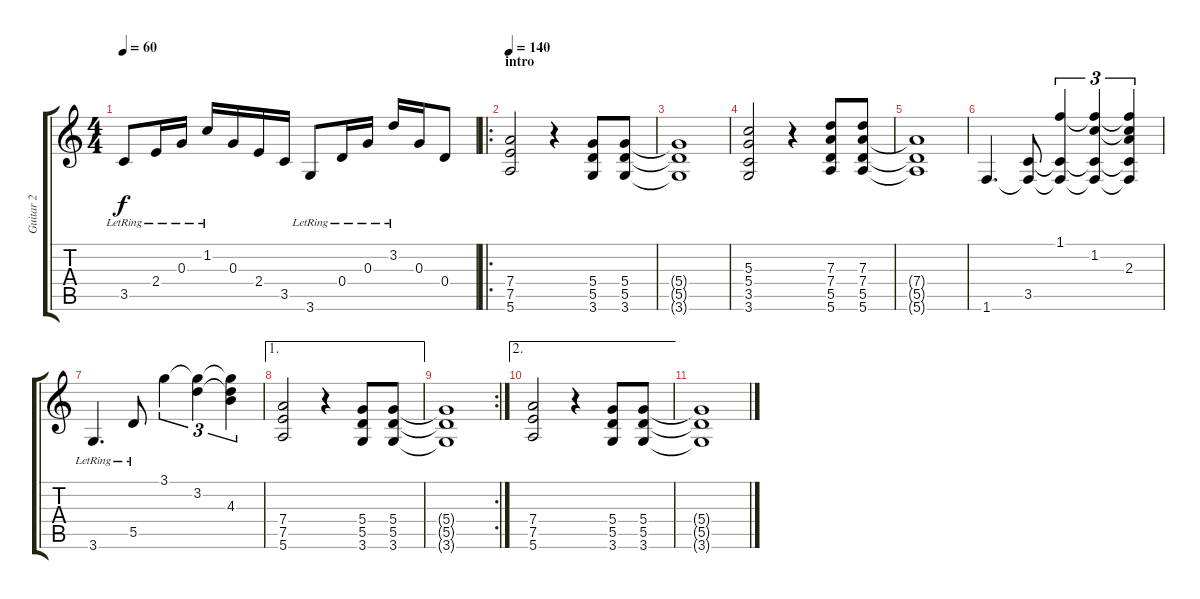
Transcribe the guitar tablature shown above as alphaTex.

\track ("Guitar 2" "Guitar 2") {instrument overdrivenguitar}
\staff {score tabs}
\tuning (E4 B3 G3 D3 A2 E2) {hide}
\ts (4 4)
\tempo 60
\clef g2
\ks c
3.5{lr}.8{dy f} 2.4{lr}.16 0.3{lr}.16 1.2{lr}.16 0.3.16 2.4.16 3.5.16 3.6{lr}.8 0.4{lr}.16 0.3{lr}.16 3.2{lr}.16 0.3.16 0.4.8 |
\ro
\section ("" "intro")
\tempo 140
(7.4 7.5 5.6).2 r.4 (5.4 5.5 3.6).8 (5.4 5.5 3.6).8 |
(5.4{t} 5.5{t} 3.6{t}).1 |
(5.3 5.4 3.5 3.6).2 r.4 (7.3 7.4 5.5 5.6).8 (7.3 7.4 5.5 5.6).8 |
(7.4{t} 5.5{t} 5.6{t}).1 |
1.6.4{d} (3.5 1.6{t}).8 (1.1 3.5{t} 1.6{t}).4{tu (3 2)} (1.1{t} 1.2 3.5{t} 1.6{t}).4{tu (3 2)} (1.1{t} 1.2{t} 2.3 3.5{t} 1.6{t}).4{tu (3 2)} |
3.6{lr}.4{d} 5.5{lr}.8 3.1.4{tu (3 2)} (3.1{t} 3.2).4{tu (3 2)} (3.1{t} 3.2{t} 4.3).4{tu (3 2)} |
\ae 1
(7.4 7.5 5.6).2 r.4 (5.4 5.5 3.6).8 (5.4 5.5 3.6).8 |
\rc 2
(5.4{t} 5.5{t} 3.6{t}).1 |
\ae 2
(7.4 7.5 5.6).2 r.4 (5.4 5.5 3.6).8 (5.4 5.5 3.6).8 |
(5.4{t} 5.5{t} 3.6{t}).1
